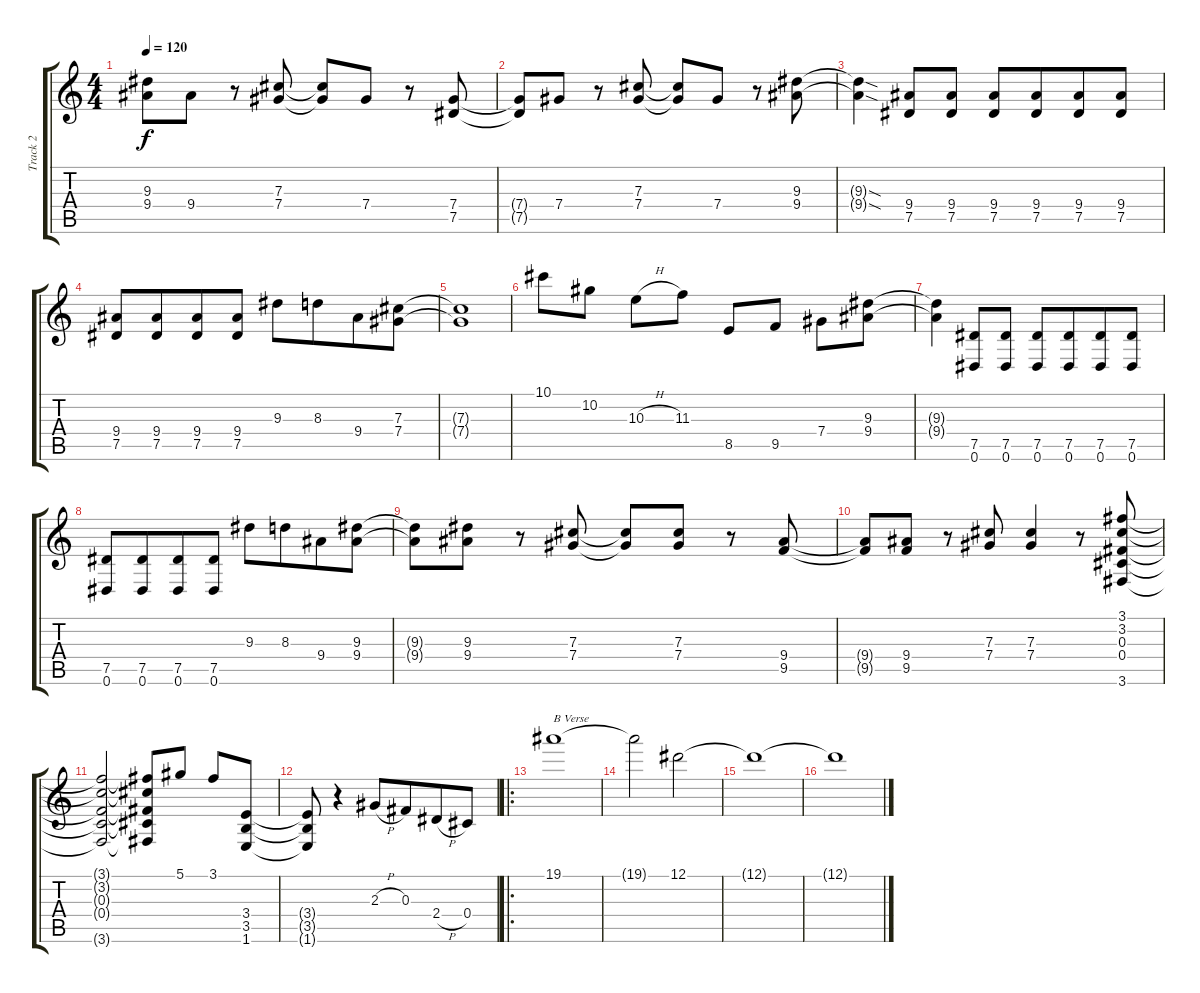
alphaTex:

\track ("Track 2" "Track 2") {instrument overdrivenguitar}
\staff {score tabs}
\tuning (Eb4 Bb3 Gb3 Db3 Ab2 Eb2) {hide}
\ts (4 4)
\tempo 120
\clef g2
\ks c
(9.3 9.4).8{dy f} 9.4.8 r.8 (7.3 7.4).8 (7.3{t} 7.4{t}).8 7.4.8 r.8 (7.4 7.5).8 |
(7.4{t} 7.5{t}).8 7.4.8 r.8 (7.3 7.4).8 (7.3{t} 7.4{t}).8 7.4.8 r.8 (9.3 9.4).8 |
(9.3{sod t} 9.4{sod t}).4 (9.4 7.5).8 (9.4 7.5).8 (9.4 7.5).8 (9.4 7.5).8{beam merge} (9.4 7.5).8 (9.4 7.5).8 |
(9.4 7.5).8 (9.4 7.5).8{beam merge} (9.4 7.5).8 (9.4 7.5).8 9.3.8 8.3.8{beam merge} 9.4.8 (7.3 7.4).8 |
(7.3{t} 7.4{t}).1 |
10.1.8 10.2.8 10.3{h}.8 11.3.8 8.5.8 9.5.8 7.4.8 (9.3 9.4).8 |
(9.3{t} 9.4{t}).4 (7.5 0.6).8 (7.5 0.6).8 (7.5 0.6).8 (7.5 0.6).8{beam merge} (7.5 0.6).8 (7.5 0.6).8 |
(7.5 0.6).8 (7.5 0.6).8{beam merge} (7.5 0.6).8 (7.5 0.6).8 9.3.8 8.3.8{beam merge} 9.4.8 (9.3 9.4).8 |
(9.3{t} 9.4{t}).8 (9.3 9.4).8 r.8 (7.3 7.4).8 (7.3{t} 7.4{t}).8 (7.3 7.4).8 r.8 (9.4 9.5).8 |
(9.4{t} 9.5{t}).8 (9.4 9.5).8 r.8 (7.3 7.4).8 (7.3 7.4).4 r.8 (3.1 3.2 0.3 0.4 3.6).8 |
(3.1{t} 3.2{t} 0.3{t} 0.4{t} 3.6{t}).2 (3.1{t} 3.2{t} 0.3{t} 0.4{t} 3.6{t}).8 5.1.8 3.1.8 (3.4 3.5 1.6).8 |
(3.4{t} 3.5{t} 1.6{t}).8 r.4 2.3{h}.8{beam merge} 0.3.8 2.4{h}.8{beam merge} 0.4.8 |
\ro
19.1.1{txt "B Verse"} |
19.1{t}.2 12.1.2 |
12.1{t}.1 |
12.1{t}.1
